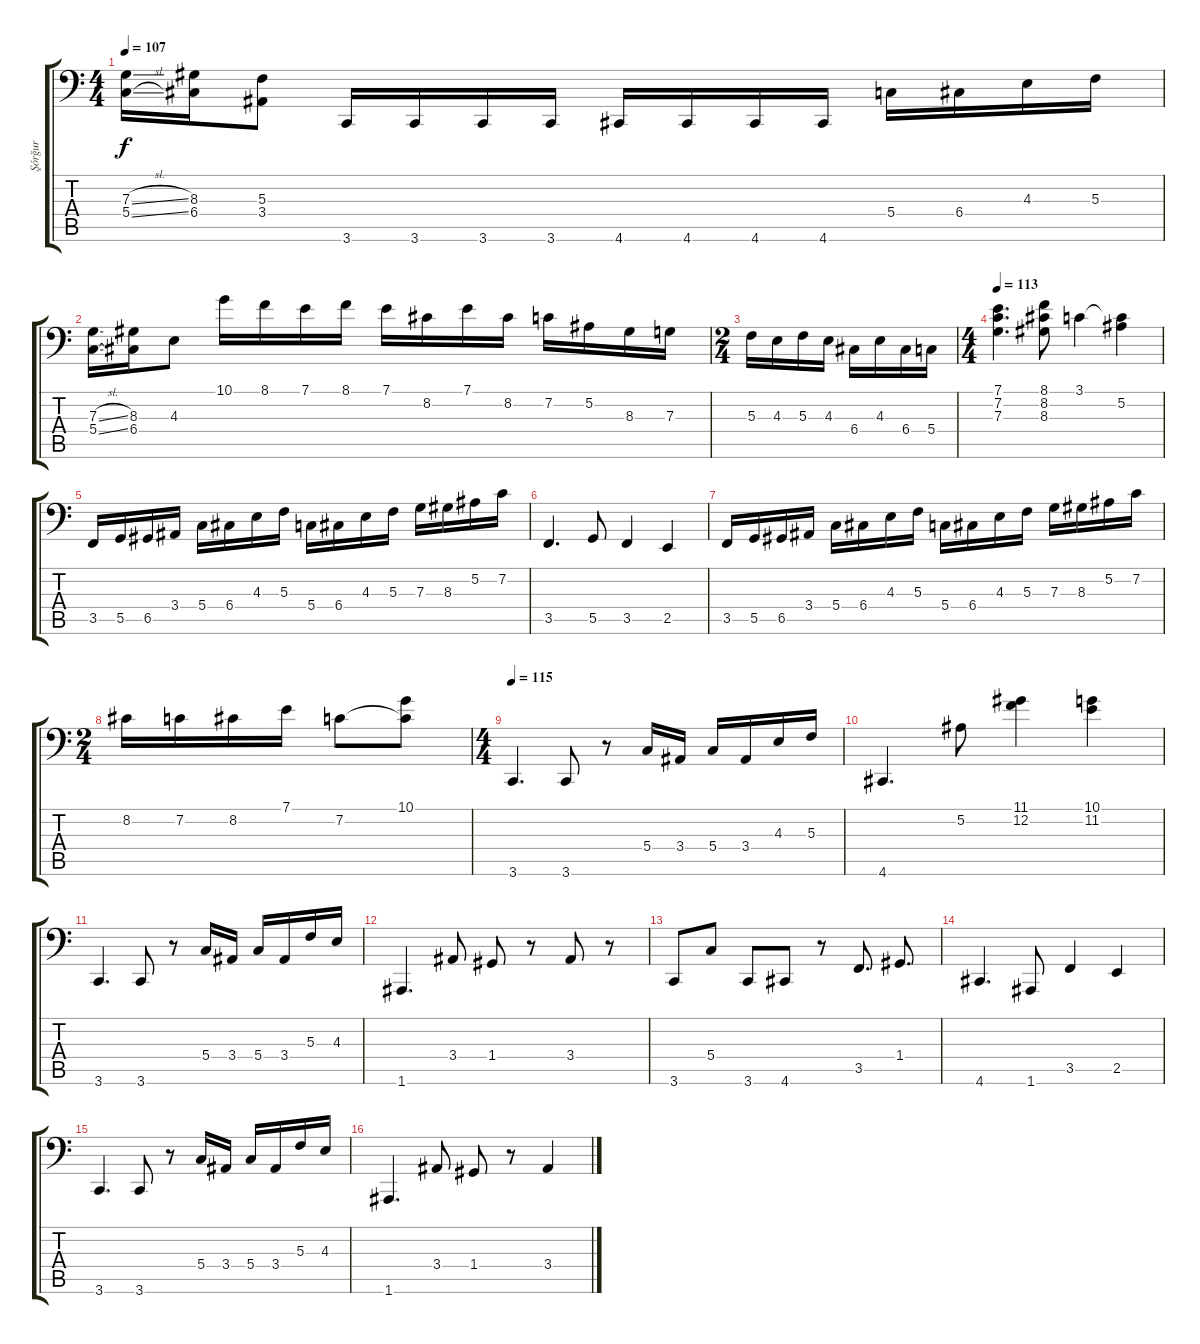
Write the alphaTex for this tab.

\track ("Şórğur " "Şórğur ") {instrument distortionguitar}
\staff {score tabs}
\tuning (A2 F2 C2 G1 D1 A0) {hide}
\ts (4 4)
\tempo 107
\clef f4
\ks c
(7.3{sl} 5.4{sl}).16{dy f} (8.3 6.4).16 (5.3 3.4).8 3.6.16 3.6.16 3.6.16 3.6.16 4.6.16 4.6.16 4.6.16 4.6.16 5.4.16 6.4.16 4.3.16 5.3.16 |
(7.3{sl} 5.4{sl}).16 (8.3 6.4).16 4.3.8 10.1.16 8.1.16 7.1.16 8.1.16 7.1.16 8.2.16 7.1.16 8.2.16 7.2.16 5.2.16 8.3.16 7.3.16 |
\ts (2 4)
5.3.16 4.3.16 5.3.16 4.3.16 6.4.16 4.3.16 6.4.16 5.4.16 |
\ts (4 4)
\tempo 113
(7.1 7.2 7.3).4{d} (8.1 8.2 8.3).8 3.1.4 (3.1{t} 5.2).4 |
3.5.16 5.5.16 6.5.16 3.4.16 5.4.16 6.4.16 4.3.16 5.3.16 5.4.16 6.4.16 4.3.16 5.3.16 7.3.16 8.3.16 5.2.16 7.2.16 |
3.5.4{d} 5.5.8 3.5.4 2.5.4 |
3.5.16 5.5.16 6.5.16 3.4.16 5.4.16 6.4.16 4.3.16 5.3.16 5.4.16 6.4.16 4.3.16 5.3.16 7.3.16 8.3.16 5.2.16 7.2.16 |
\ts (2 4)
8.2.16 7.2.16 8.2.16 7.1.16 7.2.8 (10.1 7.2{t}).8 |
\ts (4 4)
\tempo 115
3.6.4{d} 3.6.8 r.8 5.4.16 3.4.16 5.4.16 3.4.16 4.3.16 5.3.16 |
4.6.4{d} 5.2.8 (11.1 12.2).4 (10.1 11.2).4 |
3.6.4{d} 3.6.8 r.8 5.4.16 3.4.16 5.4.16 3.4.16 5.3.16 4.3.16 |
1.6.4{d} 3.4.8 1.4.8 r.8 3.4.8 r.8 |
3.6.8 5.4.8 3.6.8 4.6.8 r.8 3.5.8{d} 1.4.8{d} |
4.6.4{d} 1.6.8 3.5.4 2.5.4 |
3.6.4{d} 3.6.8 r.8 5.4.16 3.4.16 5.4.16 3.4.16 5.3.16 4.3.16 |
1.6.4{d} 3.4.8 1.4.8 r.8 3.4.4
